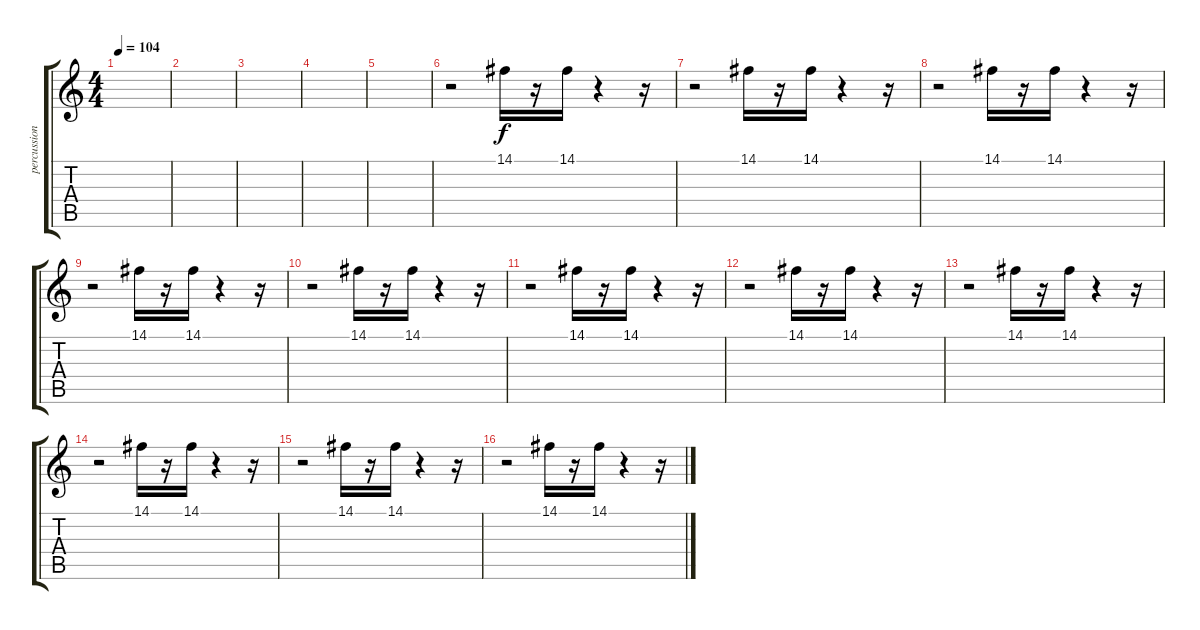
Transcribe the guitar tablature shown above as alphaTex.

\track ("percussions" "percussion") {instrument woodblock}
\staff {score tabs}
\tuning (E4 B3 G3 D3 A2 E2) {hide}
\ts (4 4)
\tempo 104
\clef g2
\ks c
|
|
|
|
|
r.2 14.1.16 r.16 14.1.16 r.4 r.16 |
r.2 14.1.16 r.16 14.1.16 r.4 r.16 |
r.2 14.1.16 r.16 14.1.16 r.4 r.16 |
r.2 14.1.16 r.16 14.1.16 r.4 r.16 |
r.2 14.1.16 r.16 14.1.16 r.4 r.16 |
r.2 14.1.16 r.16 14.1.16 r.4 r.16 |
r.2 14.1.16 r.16 14.1.16 r.4 r.16 |
r.2 14.1.16 r.16 14.1.16 r.4 r.16 |
r.2 14.1.16 r.16 14.1.16 r.4 r.16 |
r.2 14.1.16 r.16 14.1.16 r.4 r.16 |
r.2 14.1.16 r.16 14.1.16 r.4 r.16
